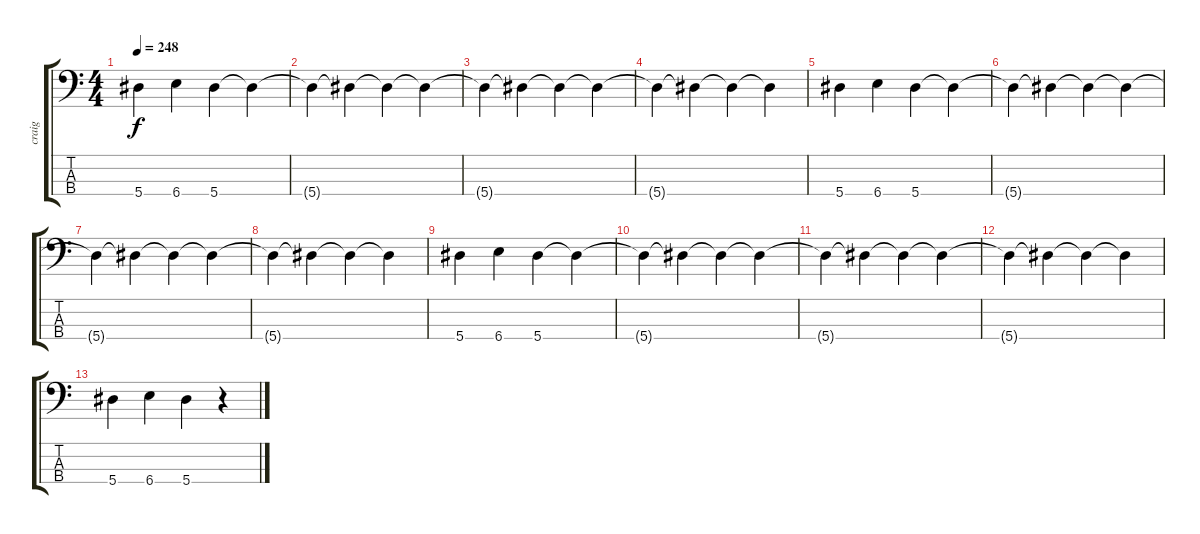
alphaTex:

\track ("craig" "craig") {instrument slapbass2}
\staff {score tabs}
\tuning (Eb3 Bb2 F2 Bb1) {hide}
\ts (4 4)
\tempo 248
\clef f4
\ks c
5.4.4{dy f} 6.4.4 5.4.4 5.4{t}.4 |
5.4{t}.4 5.4{t}.4 5.4{t}.4 5.4{t}.4 |
5.4{t}.4 5.4{t}.4 5.4{t}.4 5.4{t}.4 |
5.4{t}.4 5.4{t}.4 5.4{t}.4 5.4{t}.4 |
5.4.4 6.4.4 5.4.4 5.4{t}.4 |
5.4{t}.4 5.4{t}.4 5.4{t}.4 5.4{t}.4 |
5.4{t}.4 5.4{t}.4 5.4{t}.4 5.4{t}.4 |
5.4{t}.4 5.4{t}.4 5.4{t}.4 5.4{t}.4 |
5.4.4 6.4.4 5.4.4 5.4{t}.4 |
5.4{t}.4 5.4{t}.4 5.4{t}.4 5.4{t}.4 |
5.4{t}.4 5.4{t}.4 5.4{t}.4 5.4{t}.4 |
5.4{t}.4 5.4{t}.4 5.4{t}.4 5.4{t}.4 |
5.4.4 6.4.4 5.4.4 r.4
